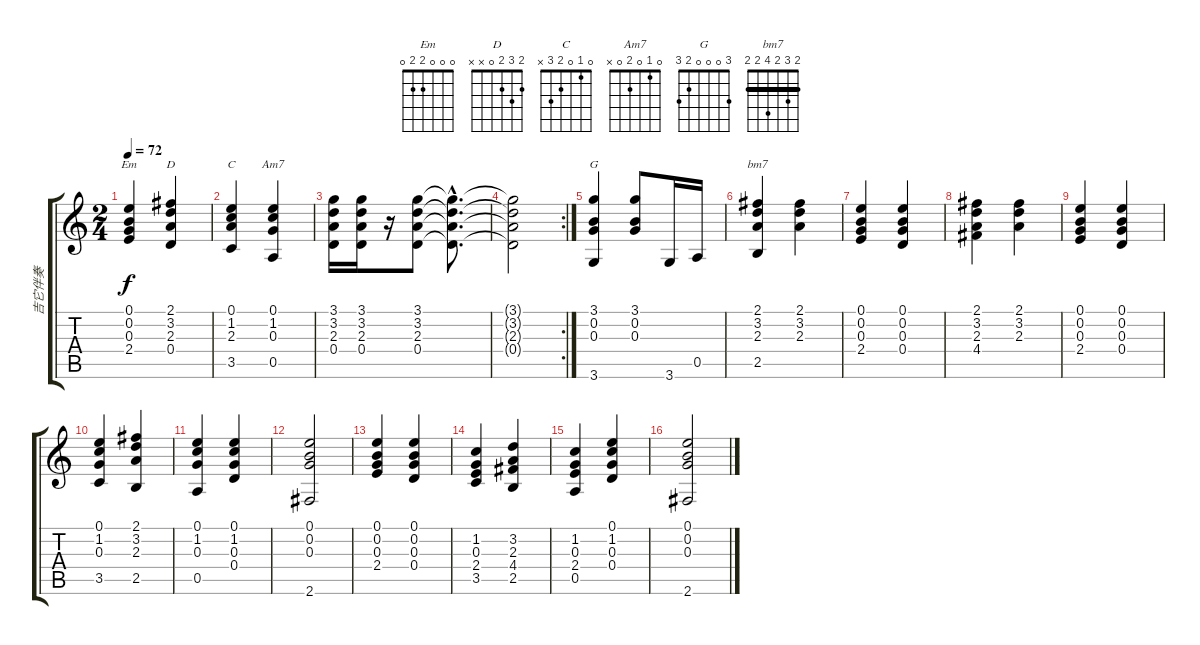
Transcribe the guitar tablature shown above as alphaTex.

\track ("吉它伴奏" "吉它伴奏") {instrument acousticguitarsteel}
\staff {score tabs}
\tuning (E4 B3 G3 D3 A2 E2) {hide}
\chord ("Em" 0 0 0 2 2 0)
\chord ("D" 2 3 2 0 x x)
\chord ("C" 0 1 0 2 3 x)
\chord ("Am7" 0 1 0 2 0 x)
\chord ("G" 3 0 0 0 2 3)
\chord ("bm7" 2 3 2 4 2 2) {barre 2}
\ts (2 4)
\tempo 72
\clef g2
\ks c
(0.1 0.2 0.3 2.4).4{ch "Em" dy f} (2.1 3.2 2.3 0.4).4{ch "D"} |
(0.1 1.2 2.3 3.5).4{ch "C"} (0.1 1.2 0.3 0.5).4{ch "Am7"} |
(3.1 3.2 2.3 0.4).16 (3.1 3.2 2.3 0.4).16 r.16 (3.1 3.2 2.3 0.4).8 (3.1{hac t} 3.2{hac t} 2.3{hac t} 0.4{hac t}).8{d} |
\rc 2
(3.1{t} 3.2{t} 2.3{t} 0.4{t}).2 |
(3.1 0.2 0.3 3.6).4{ch "G"} (3.1 0.2 0.3).8 3.6.16 0.5.16 |
(2.1 3.2 2.3 2.5).4{ch "bm7"} (2.1 3.2 2.3).4 |
(0.1 0.2 0.3 2.4).4 (0.1 0.2 0.3 0.4).4 |
(2.1 3.2 2.3 4.4).4 (2.1 3.2 2.3).4 |
(0.1 0.2 0.3 2.4).4 (0.1 0.2 0.3 0.4).4 |
(0.1 1.2 0.3 3.5).4 (2.1 3.2 2.3 2.5).4 |
(0.1 1.2 0.3 0.5).4 (0.1 1.2 0.3 0.4).4 |
(0.1 0.2 0.3 2.6).2 |
(0.1 0.2 0.3 2.4).4 (0.1 0.2 0.3 0.4).4 |
(1.2 0.3 2.4 3.5).4 (3.2 2.3 4.4 2.5).4 |
(1.2 0.3 2.4 0.5).4 (0.1 1.2 0.3 0.4).4 |
(0.1 0.2 0.3 2.6).2
